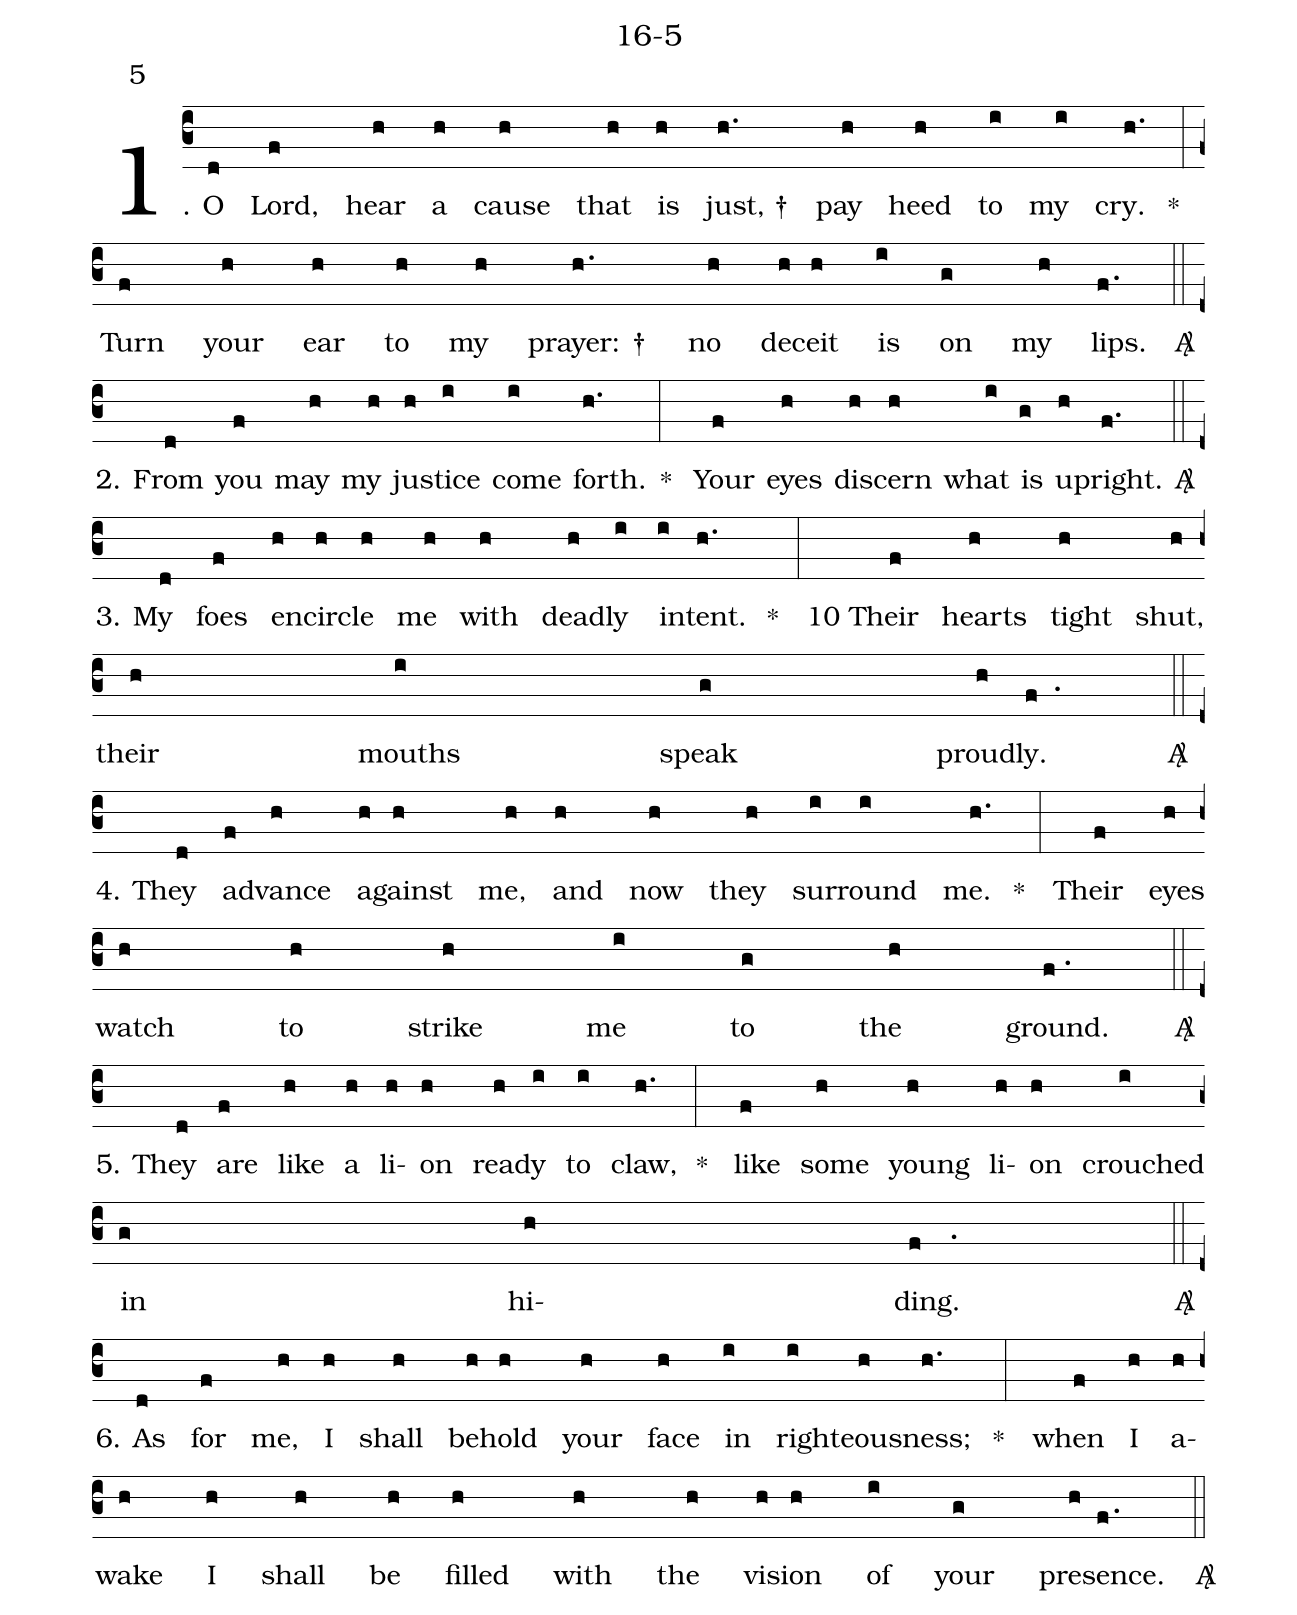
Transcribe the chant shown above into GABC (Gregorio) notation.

name: 16-5;
annotation: 5;
%%
(c3)1. O(d) Lord,(f) hear(h) a(h) cause(h) that(h) is(h) just, †(h.) pay(h) heed(h) to(i) my(i) cry.(h.) * (:) Turn(f) your(h) ear(h) to(h) my(h) prayer: †(h.) no(h) de(h)ceit(h) is(i) on(g) my(h) lips.(f.) <sp>A/</sp> (::) (z)
2. From(d) you(f) may(h) my(h) jus(h)tice(i) come(i) forth.(h.) * (:) Your(f) eyes(h) dis(h)cern(h) what(i) is(g) up(h)right.(f.) <sp>A/</sp> (::) (z)
3. My(d) foes(f) en(h)cir(h)cle(h) me(h) with(h) dead(h)ly(i) in(i)tent.(h.) * (:) 10 Their(f) hearts(h) tight(h) shut,(h) their(h) mouths(i) speak(g) proud(h)ly.(f.) <sp>A/</sp> (::) (z)
4. They(d) ad(f)vance(h) a(h)gainst(h) me,(h) and(h) now(h) they(h) sur(i)round(i) me.(h.) * (:) Their(f) eyes(h) watch(h) to(h) strike(h) me(i) to(g) the(h) ground.(f.) <sp>A/</sp> (::) (z)
5. They(d) are(f) like(h) a(h) li(h)on(h) rea(h)dy(i) to(i) claw,(h.) * (:) like(f) some(h) young(h) li(h)on(h) crouched(i) in(g) hi(h)ding.(f.) <sp>A/</sp> (::) (z)
6. As(d) for(f) me,(h) I(h) shall(h) be(h)hold(h) your(h) face(h) in(i) right(i)eous(h)ness;(h.) * (:) when(f) I(h) a(h)wake(h) I(h) shall(h) be(h) filled(h) with(h) the(h) vi(h)sion(h) of(i) your(g) pre(h)sence.(f.) <sp>A/</sp> (::) (z)
